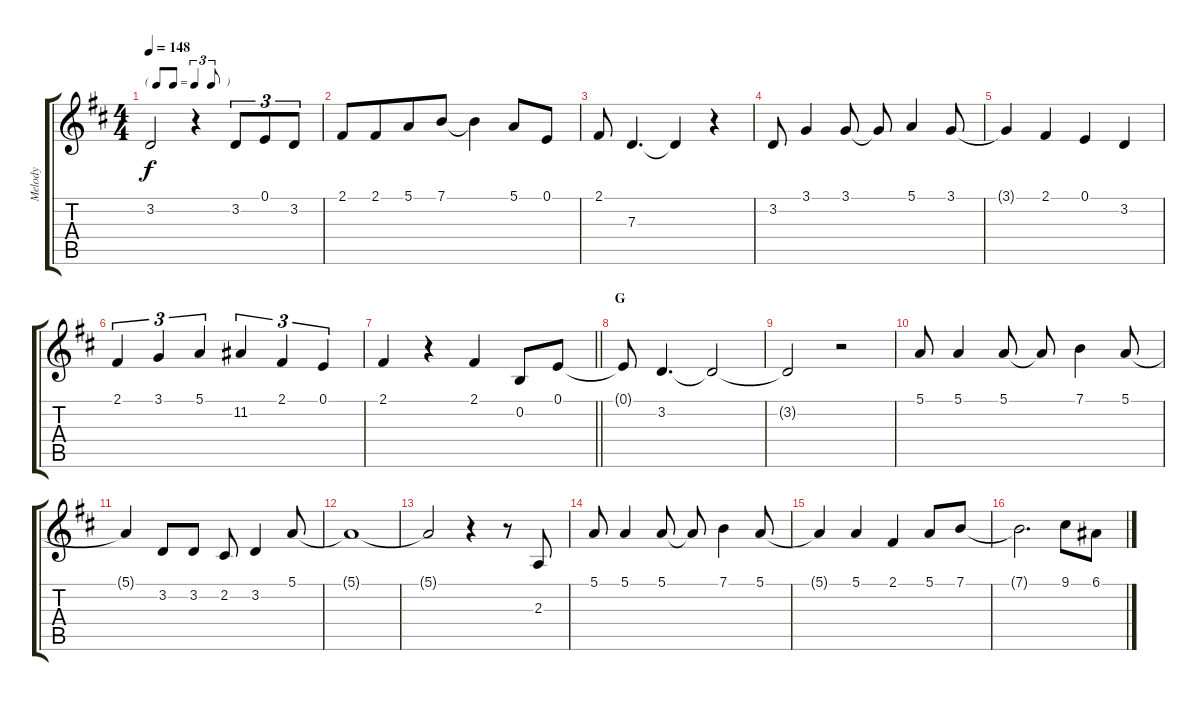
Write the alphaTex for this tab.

\track ("Melody" "Melody") {instrument fx4atmosphere}
\staff {score tabs}
\tuning (E4 B3 G3 D3 A2 E2) {hide}
\ts (4 4)
\tf triplet8th
\tempo 148
\clef g2
\ks bminor
3.2{t}.2{dy f} r.4 3.2.8{tu (3 2)} 0.1.8{tu (3 2)} 3.2.8{tu (3 2)} |
2.1.8 2.1.8{beam merge} 5.1.8 7.1.8 7.1{t}.4 5.1.8 0.1.8 |
2.1.8 7.3.4{d} 7.3{t}.4 r.4 |
3.2.8 3.1.4 3.1.8 3.1{t}.8 5.1.4 3.1.8 |
3.1{t}.4 2.1.4 0.1.4 3.2.4 |
2.1.4{tu (3 2)} 3.1.4{tu (3 2)} 5.1.4{tu (3 2)} 11.2.4{tu (3 2)} 2.1.4{tu (3 2)} 0.1.4{tu (3 2)} |
\barLineRight lightlight
2.1.4 r.4 2.1.4 0.2.8 0.1.8 |
\section ("" "G")
0.1{t}.8 3.2.4{d} 3.2{t}.2 |
3.2{t}.2 r.2 |
5.1.8 5.1.4 5.1.8 5.1{t}.8 7.1.4 5.1.8 |
5.1{t}.4 3.2.8 3.2.8 2.2.8 3.2.4 5.1.8 |
5.1{t}.1 |
5.1{t}.2 r.4 r.8 2.3.8 |
5.1.8 5.1.4 5.1.8 5.1{t}.8 7.1.4 5.1.8 |
5.1{t}.4 5.1.4 2.1.4 5.1.8 7.1.8 |
7.1{t}.2{d} 9.1.8 6.1.8
